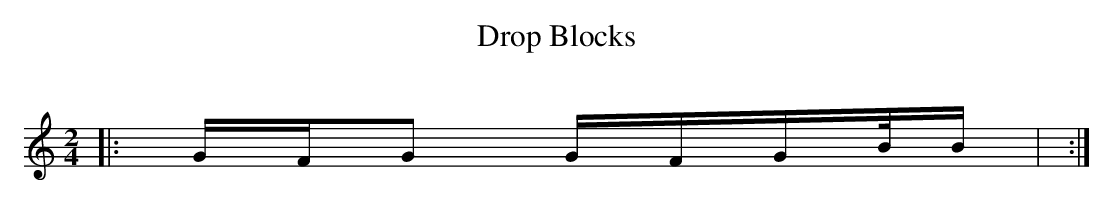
X:1
T:Drop Blocks
O:
M:2/4
L:1/16
K:C
|: GFG2 GFGB/2B | :|
|:  :|
